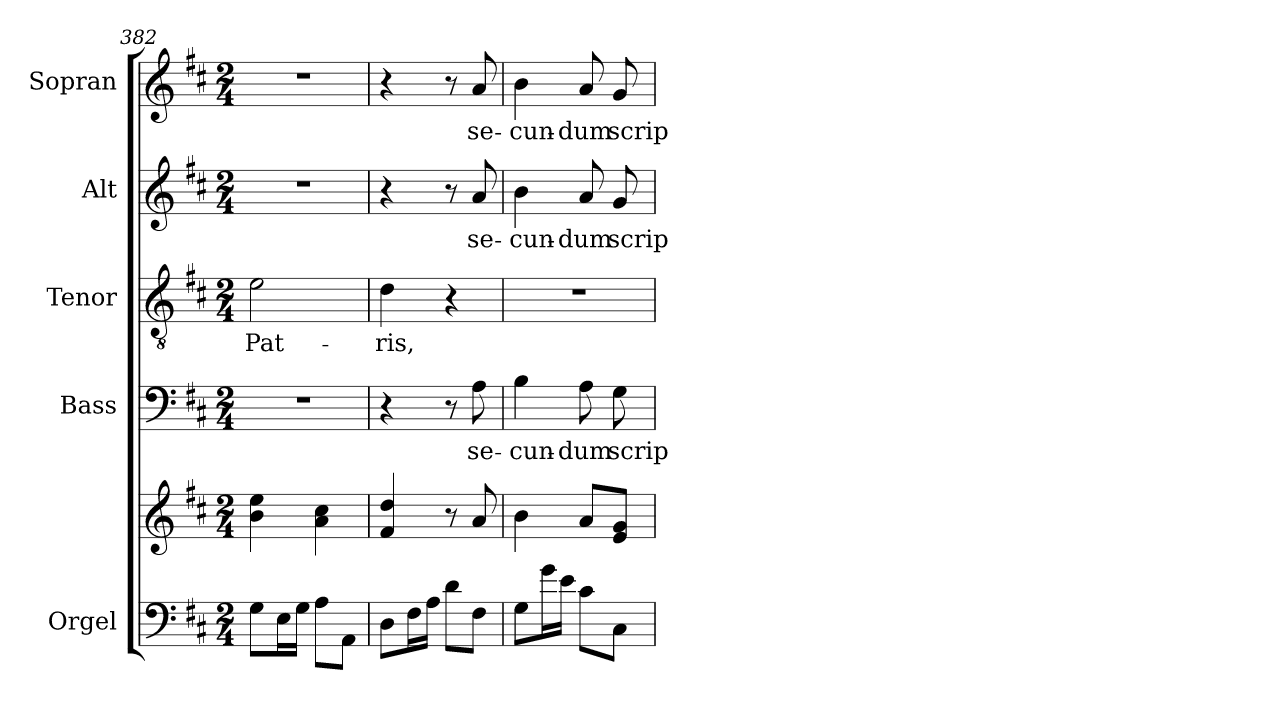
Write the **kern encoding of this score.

**kern	**kern	**kern	**text	**kern	**text	**kern	**text	**kern	**text
*part5	*part5	*part4	*part4	*part3	*part3	*part2	*part2	*part1	*part1
*staff6	*staff5	*staff4	*staff4	*staff3	*staff3	*staff2	*staff2	*staff1	*staff1
*I"Orgel	*	*I"Bass	*	*I"Tenor	*	*I"Alt	*	*I"Sopran	*
*I'Org.	*	*I'B.	*	*I'T.	*	*I'A.	*	*I'S.	*
*clefF4	*clefG2	*clefF4	*	*clefGv2	*	*clefG2	*	*clefG2	*
*k[f#c#]	*k[f#c#]	*k[f#c#]	*	*k[f#c#]	*	*k[f#c#]	*	*k[f#c#]	*
*D:	*D:	*D:	*	*D:	*	*D:	*	*D:	*
*M2/4	*M2/4	*M2/4	*	*M2/4	*	*M2/4	*	*M2/4	*
=382	=382	=382	=382	=382	=382	=382	=382	=382	=382
!	!	!	!	!	!LO:LY:b	!	!	!	!
8G\L	4b\ 4ee\	2r	.	2e\	Pat-	2r	.	2r	.
16E\L	.	.	.	.	.	.	.	.	.
16G\JJ	.	.	.	.	.	.	.	.	.
8A\L	4a\ 4cc#\	.	.	.	.	.	.	.	.
8AA\J	.	.	.	.	.	.	.	.	.
=383	=383	=383	=383	=383	=383	=383	=383	=383	=383
!	!	!	!	!	!LO:LY:b	!	!	!	!
8D\L	4f#/ 4dd/	4r	.	4d\	-ris,	4r	.	4r	.
16F#\L	.	.	.	.	.	.	.	.	.
16A\JJ	.	.	.	.	.	.	.	.	.
8d\L	8r	8r	.	4r	.	8r	.	8r	.
!	!	!	!LO:LY:b	!	!	!	!LO:LY:b	!	!LO:LY:b
8F#\J	8a/	8A\	se-	.	.	8a/	se-	8a/	se-
=384	=384	=384	=384	=384	=384	=384	=384	=384	=384
!	!	!	!LO:LY:b	!	!	!	!LO:LY:b	!	!LO:LY:b
8G\L	4b\	4B\	-cun-	2r	.	4b\	-cun-	4b\	-cun-
16g\L	.	.	.	.	.	.	.	.	.
16e\JJ	.	.	.	.	.	.	.	.	.
!	!	!	!LO:LY:b	!	!	!	!LO:LY:b	!	!LO:LY:b
8c#\L	8a/L	8A\	-dum	.	.	8a/	-dum	8a/	-dum
!	!	!	!LO:LY:b	!	!	!	!LO:LY:b	!	!LO:LY:b
8C#\J	8e/ 8g/J	8G\	scrip-	.	.	8g/	scrip-	8g/	scrip-
=	=	=	=	=	=	=	=	=	=
*-	*-	*-	*-	*-	*-	*-	*-	*-	*-
